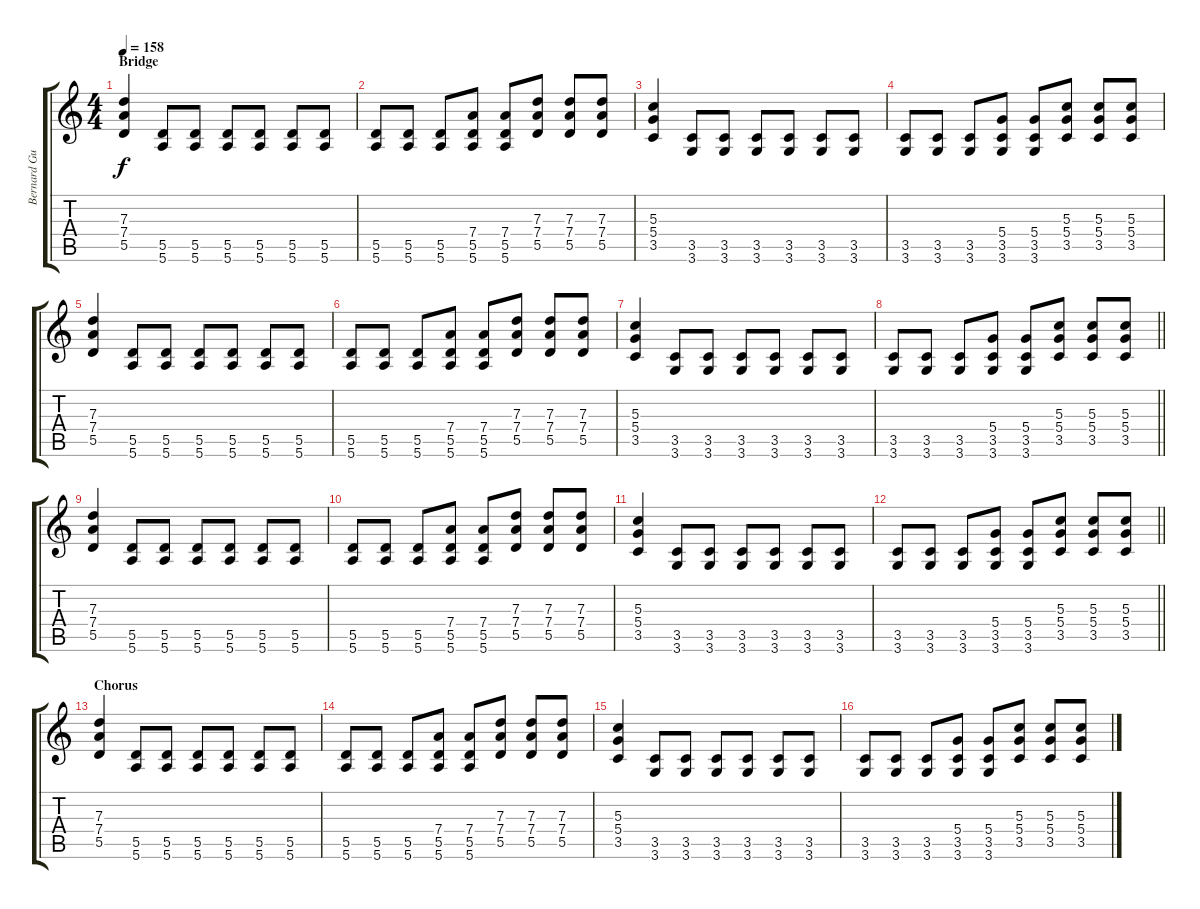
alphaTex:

\track ("Bernard Guitar 2" "Bernard Gu") {instrument electricguitarclean}
\staff {score tabs}
\tuning (E4 B3 G3 D3 A2 E2) {hide}
\ts (4 4)
\section ("" "Bridge")
\tempo 158
\clef g2
\ks c
(7.3 7.4 5.5).4{dy f} (5.5 5.6).8 (5.5 5.6).8 (5.5 5.6).8 (5.5 5.6).8 (5.5 5.6).8 (5.5 5.6).8 |
(5.5 5.6).8 (5.5 5.6).8 (5.5 5.6).8 (7.4 5.5 5.6).8 (7.4 5.5 5.6).8 (7.3 7.4 5.5).8 (7.3 7.4 5.5).8 (7.3 7.4 5.5).8 |
(5.3 5.4 3.5).4 (3.5 3.6).8 (3.5 3.6).8 (3.5 3.6).8 (3.5 3.6).8 (3.5 3.6).8 (3.5 3.6).8 |
(3.5 3.6).8 (3.5 3.6).8 (3.5 3.6).8 (5.4 3.5 3.6).8 (5.4 3.5 3.6).8 (5.3 5.4 3.5).8 (5.3 5.4 3.5).8 (5.3 5.4 3.5).8 |
(7.3 7.4 5.5).4 (5.5 5.6).8 (5.5 5.6).8 (5.5 5.6).8 (5.5 5.6).8 (5.5 5.6).8 (5.5 5.6).8 |
(5.5 5.6).8 (5.5 5.6).8 (5.5 5.6).8 (7.4 5.5 5.6).8 (7.4 5.5 5.6).8 (7.3 7.4 5.5).8 (7.3 7.4 5.5).8 (7.3 7.4 5.5).8 |
(5.3 5.4 3.5).4 (3.5 3.6).8 (3.5 3.6).8 (3.5 3.6).8 (3.5 3.6).8 (3.5 3.6).8 (3.5 3.6).8 |
\barLineRight lightlight
(3.5 3.6).8 (3.5 3.6).8 (3.5 3.6).8 (5.4 3.5 3.6).8 (5.4 3.5 3.6).8 (5.3 5.4 3.5).8 (5.3 5.4 3.5).8 (5.3 5.4 3.5).8 |
(7.3 7.4 5.5).4 (5.5 5.6).8 (5.5 5.6).8 (5.5 5.6).8 (5.5 5.6).8 (5.5 5.6).8 (5.5 5.6).8 |
(5.5 5.6).8 (5.5 5.6).8 (5.5 5.6).8 (7.4 5.5 5.6).8 (7.4 5.5 5.6).8 (7.3 7.4 5.5).8 (7.3 7.4 5.5).8 (7.3 7.4 5.5).8 |
(5.3 5.4 3.5).4 (3.5 3.6).8 (3.5 3.6).8 (3.5 3.6).8 (3.5 3.6).8 (3.5 3.6).8 (3.5 3.6).8 |
\barLineRight lightlight
(3.5 3.6).8 (3.5 3.6).8 (3.5 3.6).8 (5.4 3.5 3.6).8 (5.4 3.5 3.6).8 (5.3 5.4 3.5).8 (5.3 5.4 3.5).8 (5.3 5.4 3.5).8 |
\section ("" "Chorus")
(7.3 7.4 5.5).4 (5.5 5.6).8 (5.5 5.6).8 (5.5 5.6).8 (5.5 5.6).8 (5.5 5.6).8 (5.5 5.6).8 |
(5.5 5.6).8 (5.5 5.6).8 (5.5 5.6).8 (7.4 5.5 5.6).8 (7.4 5.5 5.6).8 (7.3 7.4 5.5).8 (7.3 7.4 5.5).8 (7.3 7.4 5.5).8 |
(5.3 5.4 3.5).4 (3.5 3.6).8 (3.5 3.6).8 (3.5 3.6).8 (3.5 3.6).8 (3.5 3.6).8 (3.5 3.6).8 |
(3.5 3.6).8 (3.5 3.6).8 (3.5 3.6).8 (5.4 3.5 3.6).8 (5.4 3.5 3.6).8 (5.3 5.4 3.5).8 (5.3 5.4 3.5).8 (5.3 5.4 3.5).8
